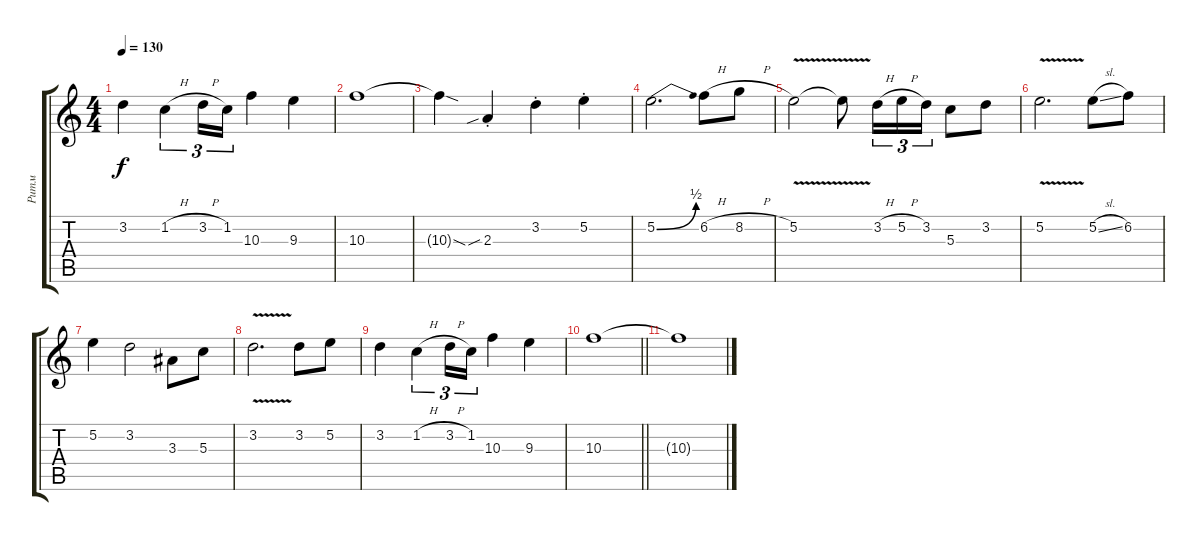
\track ("Ритм" "Ритм") {instrument distortionguitar}
\staff {score tabs}
\tuning (E4 B3 G3 D3 A2 E2) {hide}
\ts (4 4)
\tempo 130
\clef g2
\ks c
3.2.4{dy f} 1.2{h}.4{tu (3 2)} 3.2{h}.16{tu (3 2)} 1.2.16{tu (3 2)} 10.3.4 9.3.4 |
10.3.1 |
10.3{sod t}.4 2.3{sib st}.4 3.2{st}.4 5.2{st}.4 |
5.2{be (bend 0 0 60 2)}.2{d} 6.2{h}.8 8.2{h}.8 |
5.2{v}.2 5.2{t}.8 3.2{h}.16{tu (3 2)} 5.2{h}.16{tu (3 2)} 3.2.16{tu (3 2)} 5.3.8 3.2.8 |
5.2{v}.2{d} 5.2{sl}.8 6.2.8 |
5.2.4 3.2.2 3.3.8 5.3.8 |
3.2{v}.2{d} 3.2.8 5.2.8 |
3.2.4 1.2{h}.4{tu (3 2)} 3.2{h}.16{tu (3 2)} 1.2.16{tu (3 2)} 10.3.4 9.3.4 |
\barLineRight lightlight
10.3.1 |
10.3{t}.1
